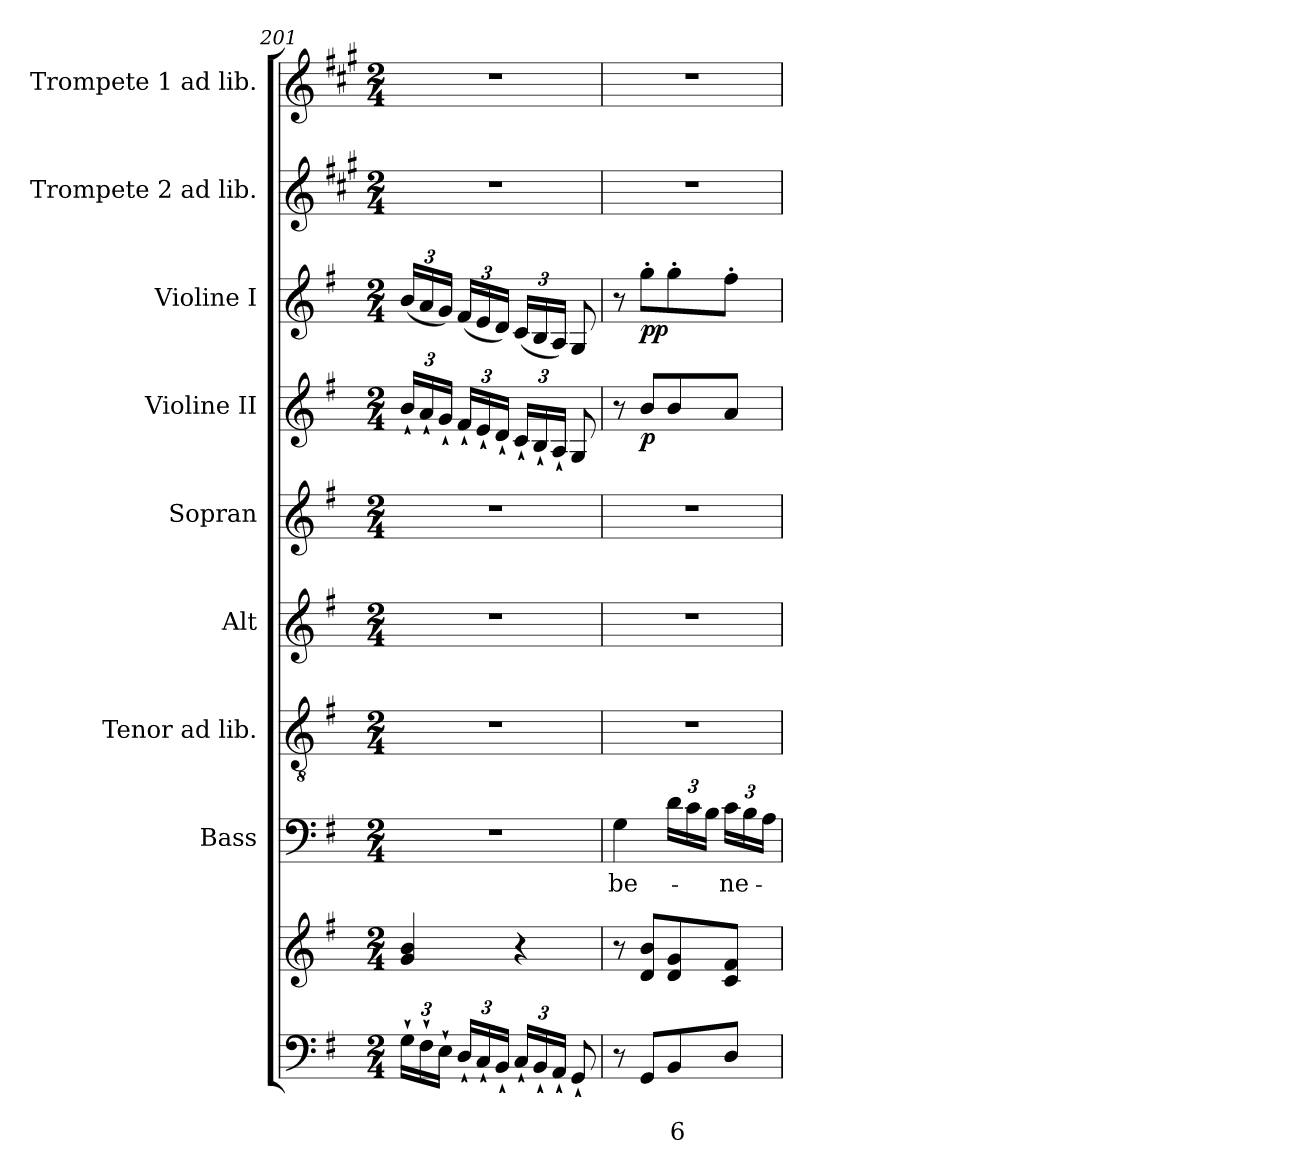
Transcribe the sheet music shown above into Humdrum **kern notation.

**kern	**text	**text	**kern	**kern	**text	**kern	**kern	**kern	**kern	**dynam	**kern	**dynam	**kern	**kern
*part9	*part9	*part9	*part9	*part8	*part8	*part7	*part6	*part5	*part4	*part4	*part3	*part3	*part2	*part1
*staff10	*staff10	*staff10	*staff9	*staff8	*staff8	*staff7	*staff6	*staff5	*staff4	*staff4	*staff3	*staff3	*staff2	*staff1
*	*	*	*	*I"Bass	*	*I"Tenor ad lib.	*I"Alt	*I"Sopran	*I"Violine II	*	*I"Violine I	*	*I"Trompete 2 ad lib.	*I"Trompete 1 ad lib.
*	*	*	*	*I'B.	*	*I'T.	*I'A.	*I'S.	*I'Vl. II	*	*I'Vl. I	*	*I'Trp. 2	*I'Trp. 1
*clefF4	*	*	*clefG2	*clefF4	*	*clefGv2	*clefG2	*clefG2	*clefG2	*	*clefG2	*	*clefG2	*clefG2
*	*	*	*	*	*	*	*	*	*	*	*	*	*ITrd1c2	*ITrd1c2
*k[f#]	*	*	*k[f#]	*k[f#]	*	*k[f#]	*k[f#]	*k[f#]	*k[f#]	*	*k[f#]	*	*k[f#]	*k[f#]
*G:	*	*	*G:	*G:	*	*G:	*G:	*G:	*G:	*	*G:	*	*G:	*G:
*M2/4	*	*	*M2/4	*M2/4	*	*M2/4	*M2/4	*M2/4	*M2/4	*	*M2/4	*	*M2/4	*M2/4
=201	=201	=201	=201	=201	=201	=201	=201	=201	=201	=201	=201	=201	=201	=201
24G`>\LL	.	.	4g/ 4b/	2r	.	2r	2r	2r	24b`</LL	.	(<24b/LL	.	2r	2r
24F#`>\	.	.	.	.	.	.	.	.	24a`</	.	24a/	.	.	.
24E`>\JJ	.	.	.	.	.	.	.	.	24g`</JJ	.	24g/JJ)	.	.	.
24D`</LL	.	.	.	.	.	.	.	.	24f#`</LL	.	(<24f#/LL	.	.	.
24C`</	.	.	.	.	.	.	.	.	24e`</	.	24e/	.	.	.
24BB`</JJ	.	.	.	.	.	.	.	.	24d`</JJ	.	24d/JJ)	.	.	.
24C`</LL	.	.	4r	.	.	.	.	.	24c`</LL	.	(<24c/LL	.	.	.
24BB`</	.	.	.	.	.	.	.	.	24B`</	.	24B/	.	.	.
24AA`</JJ	.	.	.	.	.	.	.	.	24A`</JJ	.	24A/JJ)	.	.	.
8GG`</	.	.	.	.	.	.	.	.	8G/	.	8G/	.	.	.
=202	=202	=202	=202	=202	=202	=202	=202	=202	=202	=202	=202	=202	=202	=202
!	!	!	!	!	!LO:LY:b	!	!	!	!	!	!	!	!	!
8r	.	.	8r	4G\	be-	2r	2r	2r	8r	.	8r	.	2r	2r
!	!	!	!	!	!	!	!	!	!	!LO:DY:b	!	!LO:DY:b	!	!
8GG/L	.	.	8d/ 8b/L	.	.	.	.	.	8b/L	p	8gg'>\L	pp	.	.
!	!	!LO:LY:b	!	!	!	!	!	!	!	!	!	!	!	!
8BB/	.	6	8d/ 8g/	24d\LL	.	.	.	.	8b/	.	8gg'>\	.	.	.
.	.	.	.	24c\	.	.	.	.	.	.	.	.	.	.
.	.	.	.	24B\JJ	.	.	.	.	.	.	.	.	.	.
!	!	!	!	!	!LO:LY:b	!	!	!	!	!	!	!	!	!
8D/J	.	.	8c/ 8f#/J	24c\LL	-ne-	.	.	.	8a/J	.	8ff#'>\J	.	.	.
.	.	.	.	24B\	.	.	.	.	.	.	.	.	.	.
.	.	.	.	24A\JJ	.	.	.	.	.	.	.	.	.	.
=	=	=	=	=	=	=	=	=	=	=	=	=	=	=
*-	*-	*-	*-	*-	*-	*-	*-	*-	*-	*-	*-	*-	*-	*-
